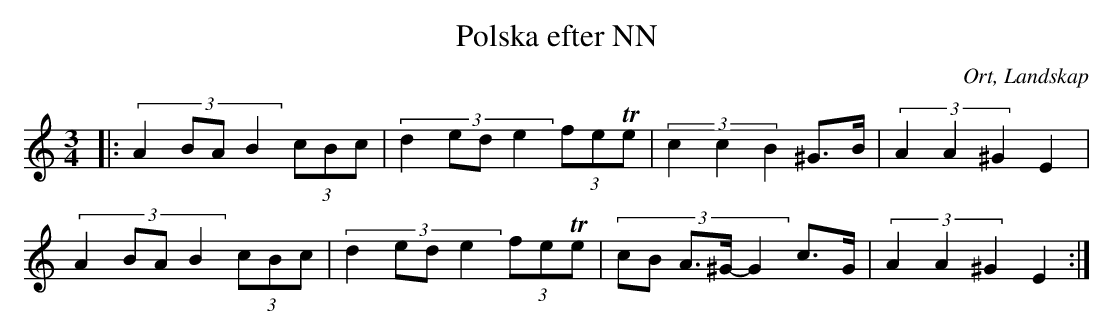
X:1
T:Polska efter NN
O:Ort, Landskap
M:3/4
L:1/8
K:C
|: (3:2:4 A2 BA B2 (3cBc| (3:2:4 d2 ed e2 (3feTe|(3:2:3 c2 c2 B2 ^G>B|(3:2:3 A2 A2 ^G2 E2|
(3:2:4 A2 BA B2 (3cBc| (3:2:4 d2 ed e2 (3feTe|(3:2:5 cB A>^G-G2 c>G|(3:2:3 A2 A2 ^G2 E2:|
